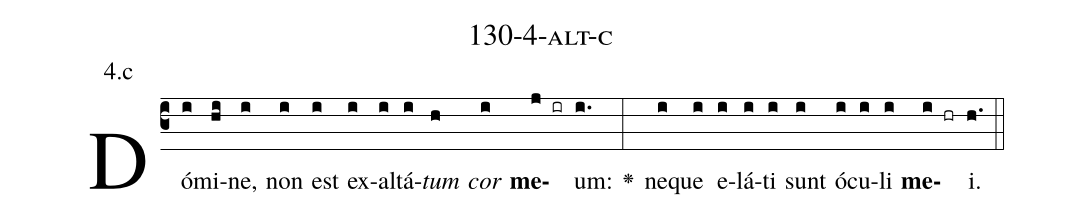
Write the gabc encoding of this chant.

name: 130-4-alt-c;
annotation: 4.c;
%%
(c3)Dó(i)mi(hi)ne,(i) non(i) est(i) ex(i)al(i)tá(i)<i>tum</i>(h) <i>cor</i>(i) <b>me</b>(j ir)um:(i.) <v>\greheightstar</v>(:) ne(i)que(i) e(i)lá(i)ti(i) sunt(i) ó(i)cu(i)li(i) <b>me</b>(i hr)i.(h.) (::)


%E(i) u(i) o(i) u(i) a(i) e.(h.) (::)
